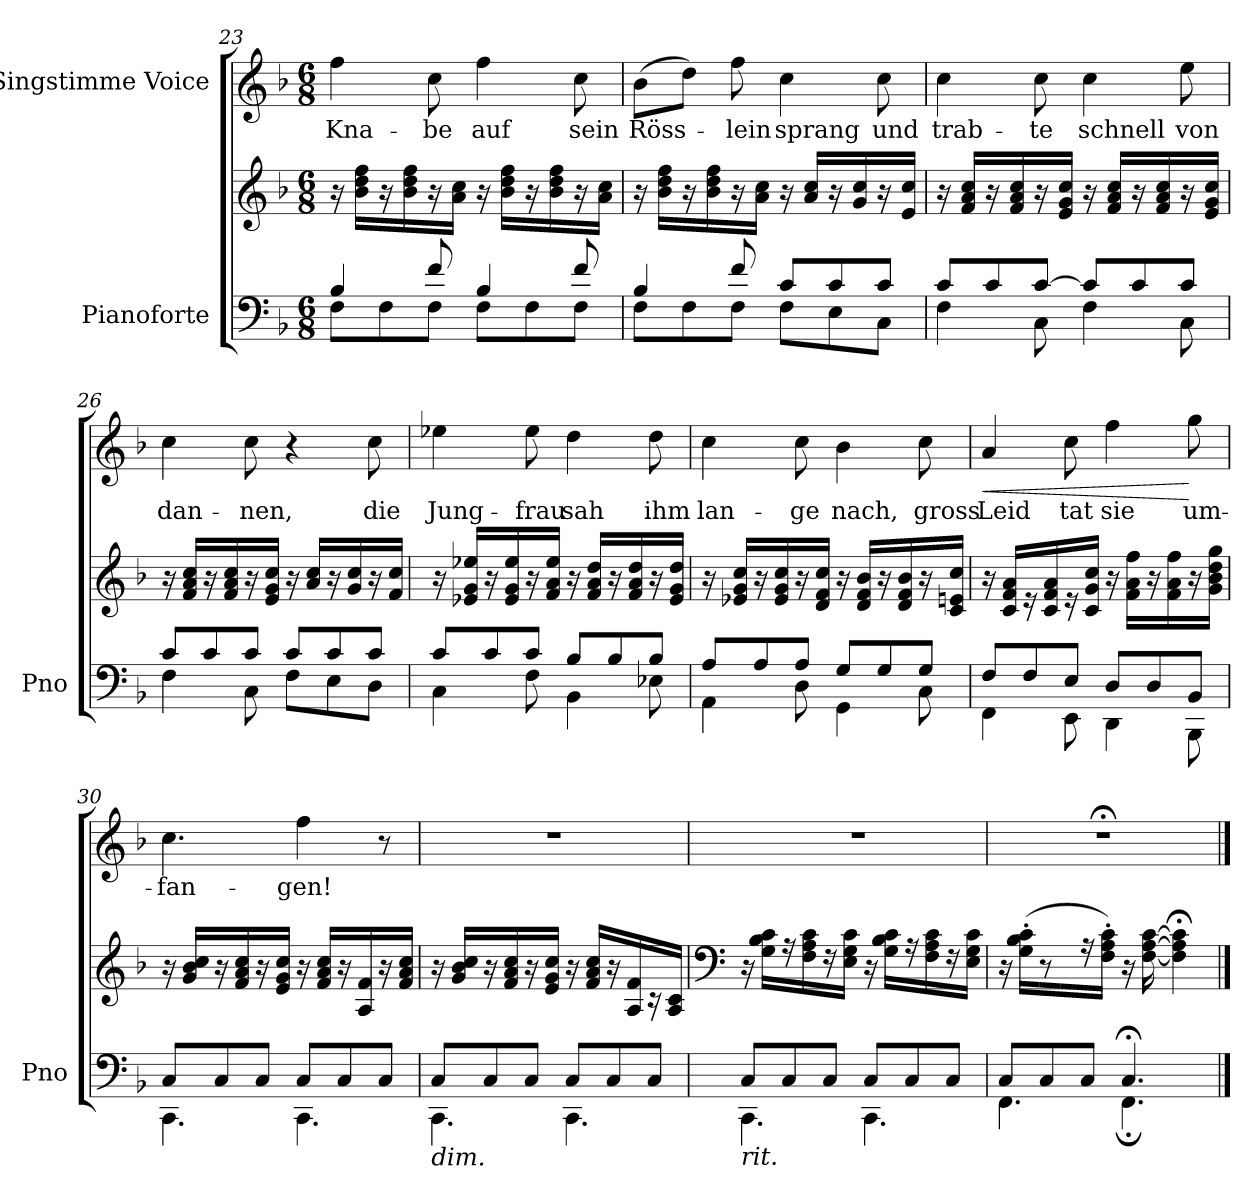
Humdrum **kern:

**kern	**kern	**kern	**text	**dynam
*part2	*part2	*part1	*part1	*part1
*staff3	*staff2	*staff1	*staff1	*staff1
*I"Pianoforte	*	*I"Singstimme Voice	*	*
*I'Pno	*	*	*	*
*clefF4	*clefG2	*clefG2	*	*
*k[b-]	*k[b-]	*k[b-]	*	*
*M6/8	*M6/8	*M6/8	*	*
=23	=23	=23	=23	=23
*^	*	*	*	*
4B-/	8F\L	16r	4ff\	Kna-	.
.	.	16b-\ 16dd\ 16ff\LL	.	.	.
.	8F\	16r	.	.	.
.	.	16b-\ 16dd\ 16ff\	.	.	.
8f/	8F\J	16r	8cc\	-be	.
.	.	16a\ 16cc\JJ	.	.	.
4B-/	8F\L	16r	4ff\	auf	.
.	.	16b-\ 16dd\ 16ff\LL	.	.	.
.	8F\	16r	.	.	.
.	.	16b-\ 16dd\ 16ff\	.	.	.
8f/	8F\J	16r	8cc\	sein	.
.	.	16a\ 16cc\JJ	.	.	.
=24	=24	=24	=24	=24	=24
4B-/	8F\L	16r	(8b-\L	Röss-	.
.	.	16b-\ 16dd\ 16ff\LL	.	.	.
.	8F\	16r	8dd\J)	.	.
.	.	16b-\ 16dd\ 16ff\	.	.	.
8f/	8F\J	16r	8ff\	-lein	.
.	.	16a\ 16cc\JJ	.	.	.
8c/L	8F\L	16r	4cc\	sprang	.
.	.	16a/ 16cc/LL	.	.	.
8c/	8E\	16r	.	.	.
.	.	16g/ 16cc/	.	.	.
8c/J	8C\J	16r	8cc\	und	.
.	.	16e/ 16cc/JJ	.	.	.
=25	=25	=25	=25	=25	=25
8c/L	4F\	16r	4cc\	trab-	.
.	.	16f/ 16a/ 16cc/LL	.	.	.
8c/	.	16r	.	.	.
.	.	16f/ 16a/ 16cc/	.	.	.
[8c/J	8C\	16r	8cc\	-te	.
.	.	16e/ 16g/ 16cc/JJ	.	.	.
8c/L]	4F\	16r	4cc\	schnell	.
.	.	16f/ 16a/ 16cc/LL	.	.	.
8c/	.	16r	.	.	.
.	.	16f/ 16a/ 16cc/	.	.	.
8c/J	8C\	16r	8ee\	von	.
.	.	16e/ 16g/ 16cc/JJ	.	.	.
=26	=26	=26	=26	=26	=26
8c/L	4F\	16r	4cc\	dan-	.
.	.	16f/ 16a/ 16cc/LL	.	.	.
8c/	.	16r	.	.	.
.	.	16f/ 16a/ 16cc/	.	.	.
8c/J	8C\	16r	8cc\	-nen,	.
.	.	16e/ 16g/ 16cc/JJ	.	.	.
8c/L	8F\L	16r	4r	.	.
.	.	16a/ 16cc/LL	.	.	.
8c/	8E\	16r	.	.	.
.	.	16g/ 16cc/	.	.	.
8c/J	8D\J	16r	8cc\	die	.
.	.	16f/ 16cc/JJ	.	.	.
=27	=27	=27	=27	=27	=27
8c/L	4C\	16r	4ee-X\	Jung-	.
.	.	16e-X/ 16g/ 16ee-X/LL	.	.	.
8c/	.	16r	.	.	.
.	.	16e-/ 16g/ 16ee-/	.	.	.
8c/J	8F\	16r	8ee-\	-frau	.
.	.	16f/ 16a/ 16ee-/JJ	.	.	.
8B-/L	4BB-\	16r	4dd\	sah	.
.	.	16f/ 16a/ 16dd/LL	.	.	.
8B-/	.	16r	.	.	.
.	.	16f/ 16a/ 16dd/	.	.	.
8B-/J	8E-X\	16r	8dd\	ihm	.
.	.	16e-/ 16g/ 16dd/JJ	.	.	.
=28	=28	=28	=28	=28	=28
8A/L	4AA\	16r	4cc\	lan-	.
.	.	16e-X/ 16g/ 16cc/LL	.	.	.
8A/	.	16r	.	.	.
.	.	16e-/ 16g/ 16cc/	.	.	.
8A/J	8D\	16r	8cc\	-ge	.
.	.	16d/ 16f/ 16cc/JJ	.	.	.
8G/L	4GG\	16r	4b-\	nach,	.
.	.	16d/ 16f/ 16b-/LL	.	.	.
8G/	.	16r	.	.	.
.	.	16d/ 16f/ 16b-/	.	.	.
8G/J	8C\	16r	8cc\	gross	.
.	.	16c/ 16en/ 16cc/JJ	.	.	.
=29	=29	=29	=29	=29	=29
!	!	!	!	!	!LO:HP:b
8F/L	4FF\	16r	4a/	Leid	<
.	.	16c/ 16f/ 16a/LL	.	.	.
8F/	.	16r	.	.	.
.	.	16c/ 16f/ 16a/	.	.	.
8E/J	8EE\	16r	8cc\	tat	.
.	.	16c/ 16g/ 16cc/JJ	.	.	.
8D/L	4DD\	16r	4ff\	sie	.
.	.	16f\ 16a\ 16ff\LL	.	.	.
8D/	.	16r	.	.	.
.	.	16f\ 16a\ 16ff\	.	.	.
8BB-/J	8BBB-\	16r	8gg\	um-	[
.	.	16g\ 16b-\ 16dd\ 16gg\JJ	.	.	.
=30	=30	=30	=30	=30	=30
8C/L	4.CC\	16r	4.cc\	-fan-	.
.	.	16g/ 16b-/ 16cc/LL	.	.	.
8C/	.	16r	.	.	.
.	.	16f/ 16a/ 16cc/	.	.	.
8C/J	.	16r	.	.	.
.	.	16e/ 16g/ 16cc/JJ	.	.	.
8C/L	4.CC\	16r	4ff\	-gen!	.
.	.	16f/ 16a/ 16cc/LL	.	.	.
8C/	.	16r	.	.	.
.	.	16A/ 16f/	.	.	.
8C/J	.	16r	8r	.	.
.	.	16f/ 16a/ 16cc/JJ	.	.	.
=31	=31	=31	=31	=31	=31
!LO:TX:b:i:t=dim.	!	!	!	!	!
8C/L	4.CC\	16r	2.r	.	.
.	.	16g/ 16b-/ 16cc/LL	.	.	.
8C/	.	16r	.	.	.
.	.	16f/ 16a/ 16cc/	.	.	.
8C/J	.	16r	.	.	.
.	.	16e/ 16g/ 16cc/JJ	.	.	.
8C/L	4.CC\	16r	.	.	.
.	.	16f/ 16a/ 16cc/LL	.	.	.
8C/	.	16r	.	.	.
.	.	16A/ 16f/	.	.	.
8C/J	.	16r	.	.	.
.	.	16A/ 16c/JJ	.	.	.
=32	=32	=32	=32	=32	=32
*	*	*clefF4	*	*	*
!LO:TX:b:i:t=rit.	!	!	!	!	!
8C/L	4.CC\	16r	2.r	.	.
.	.	16G\ 16B-\ 16c\LL	.	.	.
8C/	.	16r	.	.	.
.	.	16F\ 16A\ 16c\	.	.	.
8C/J	.	16r	.	.	.
.	.	16E\ 16G\ 16c\JJ	.	.	.
8C/L	4.CC\	16r	.	.	.
.	.	16G\ 16B-\ 16c\LL	.	.	.
8C/	.	16r	.	.	.
.	.	16F\ 16A\ 16c\	.	.	.
8C/J	.	16r	.	.	.
.	.	16E\ 16G\ 16c\JJ	.	.	.
=33	=33	=33	=33	=33	=33
*	*	*^	*	*	*
8C/L	4.FF\	16r	8ryy	2.r;<	.	.
.	.	(>16G\'> 16B-\'> 16c\'>LL	.	.	.	.
8C/	.	16ryy	8r	.	.	.
.	.	16ryy	.	.	.	.
8C/J	.	16r	2ryy	.	.	.
.	.	16F\'> 16A\'> 16c\'>JJ)	.	.	.	.
4.C;</	4.FF;\	16r	.	.	.	.
.	.	[16F\ [>16A\ [>16c\	.	.	.	.
.	.	4F\];< 4A\];< 4c\];<	.	.	.	.
*v	*v	*	*	*	*	*
*	*v	*v	*	*	*
==	==	==	==	==
*-	*-	*-	*-	*-
